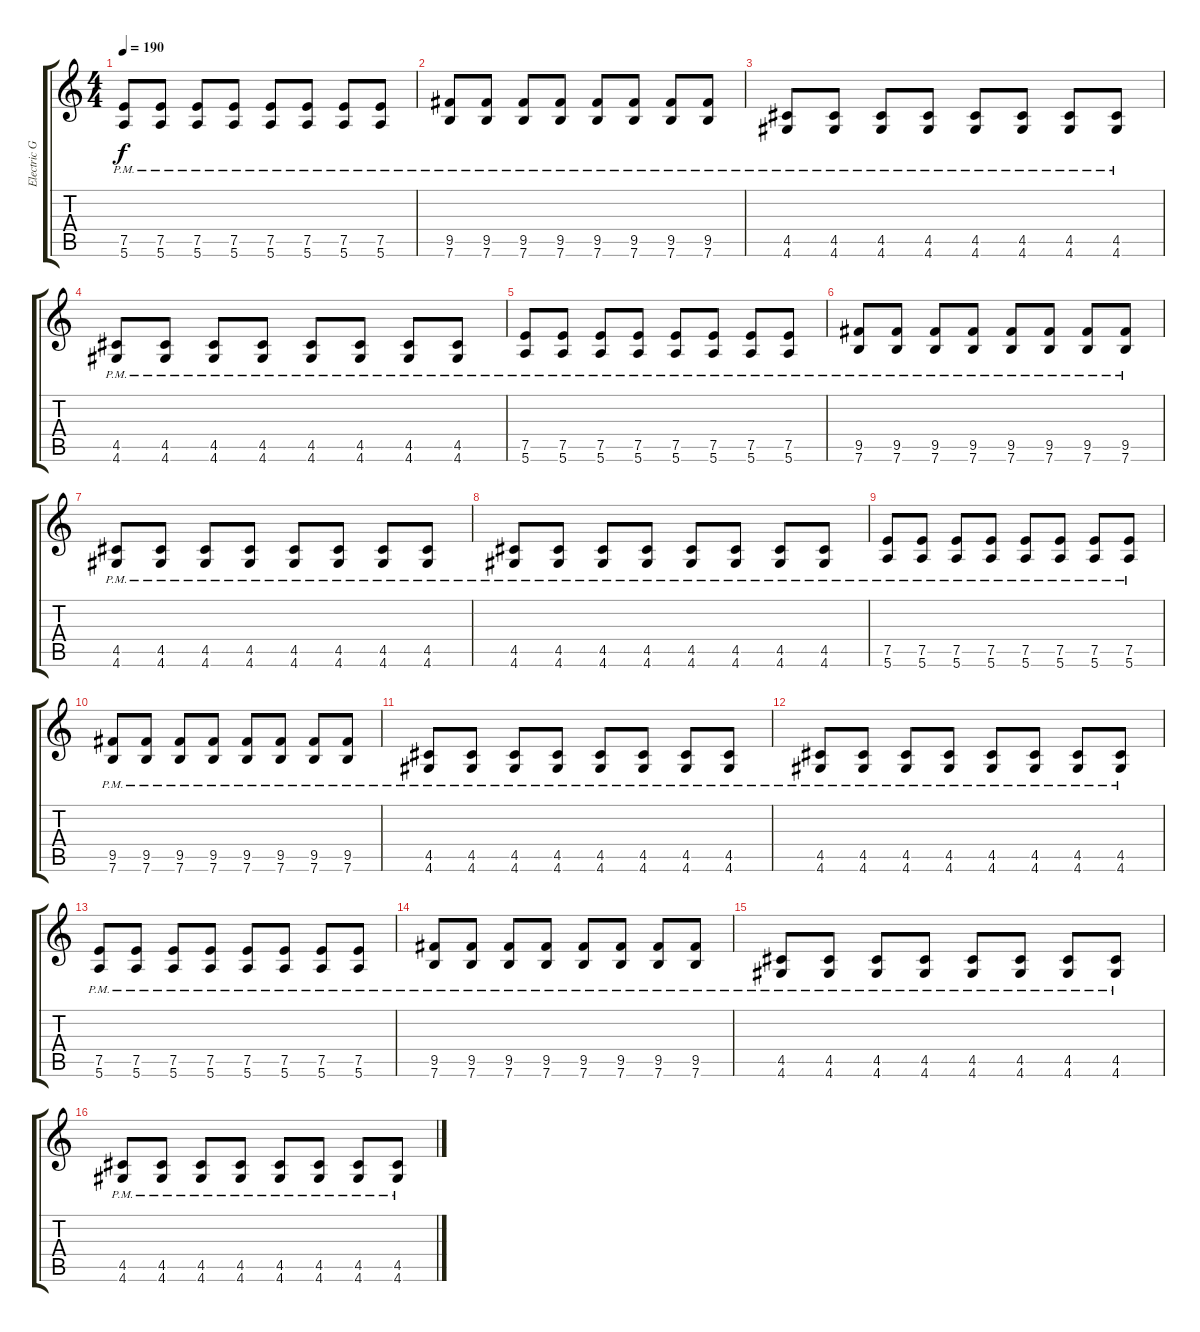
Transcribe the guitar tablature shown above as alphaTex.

\track ("Electric Guitar" "Electric G") {instrument overdrivenguitar}
\staff {score tabs}
\tuning (E4 B3 G3 D3 A2 E2) {hide}
\ts (4 4)
\tempo 190
\clef g2
\ks c
(7.5{pm} 5.6{pm}).8{dy f} (7.5{pm} 5.6{pm}).8 (7.5{pm} 5.6{pm}).8 (7.5{pm} 5.6{pm}).8 (7.5{pm} 5.6{pm}).8 (7.5{pm} 5.6{pm}).8 (7.5{pm} 5.6{pm}).8 (7.5{pm} 5.6{pm}).8 |
(9.5{pm} 7.6{pm}).8 (9.5{pm} 7.6{pm}).8 (9.5{pm} 7.6{pm}).8 (9.5{pm} 7.6{pm}).8 (9.5{pm} 7.6{pm}).8 (9.5{pm} 7.6{pm}).8 (9.5{pm} 7.6{pm}).8 (9.5{pm} 7.6{pm}).8 |
(4.5{pm} 4.6{pm}).8 (4.5{pm} 4.6{pm}).8 (4.5{pm} 4.6{pm}).8 (4.5{pm} 4.6{pm}).8 (4.5{pm} 4.6{pm}).8 (4.5{pm} 4.6{pm}).8 (4.5{pm} 4.6{pm}).8 (4.5{pm} 4.6{pm}).8 |
(4.5{pm} 4.6{pm}).8 (4.5{pm} 4.6{pm}).8 (4.5{pm} 4.6{pm}).8 (4.5{pm} 4.6{pm}).8 (4.5{pm} 4.6{pm}).8 (4.5{pm} 4.6{pm}).8 (4.5{pm} 4.6{pm}).8 (4.5{pm} 4.6{pm}).8 |
(7.5{pm} 5.6{pm}).8 (7.5{pm} 5.6{pm}).8 (7.5{pm} 5.6{pm}).8 (7.5{pm} 5.6{pm}).8 (7.5{pm} 5.6{pm}).8 (7.5{pm} 5.6{pm}).8 (7.5{pm} 5.6{pm}).8 (7.5{pm} 5.6{pm}).8 |
(9.5{pm} 7.6{pm}).8 (9.5{pm} 7.6{pm}).8 (9.5{pm} 7.6{pm}).8 (9.5{pm} 7.6{pm}).8 (9.5{pm} 7.6{pm}).8 (9.5{pm} 7.6{pm}).8 (9.5{pm} 7.6{pm}).8 (9.5{pm} 7.6{pm}).8 |
(4.5{pm} 4.6{pm}).8 (4.5{pm} 4.6{pm}).8 (4.5{pm} 4.6{pm}).8 (4.5{pm} 4.6{pm}).8 (4.5{pm} 4.6{pm}).8 (4.5{pm} 4.6{pm}).8 (4.5{pm} 4.6{pm}).8 (4.5{pm} 4.6{pm}).8 |
(4.5{pm} 4.6{pm}).8 (4.5{pm} 4.6{pm}).8 (4.5{pm} 4.6{pm}).8 (4.5{pm} 4.6{pm}).8 (4.5{pm} 4.6{pm}).8 (4.5{pm} 4.6{pm}).8 (4.5{pm} 4.6{pm}).8 (4.5{pm} 4.6{pm}).8 |
(7.5{pm} 5.6{pm}).8 (7.5{pm} 5.6{pm}).8 (7.5{pm} 5.6{pm}).8 (7.5{pm} 5.6{pm}).8 (7.5{pm} 5.6{pm}).8 (7.5{pm} 5.6{pm}).8 (7.5{pm} 5.6{pm}).8 (7.5{pm} 5.6{pm}).8 |
(9.5{pm} 7.6{pm}).8 (9.5{pm} 7.6{pm}).8 (9.5{pm} 7.6{pm}).8 (9.5{pm} 7.6{pm}).8 (9.5{pm} 7.6{pm}).8 (9.5{pm} 7.6{pm}).8 (9.5{pm} 7.6{pm}).8 (9.5{pm} 7.6{pm}).8 |
(4.5{pm} 4.6{pm}).8 (4.5{pm} 4.6{pm}).8 (4.5{pm} 4.6{pm}).8 (4.5{pm} 4.6{pm}).8 (4.5{pm} 4.6{pm}).8 (4.5{pm} 4.6{pm}).8 (4.5{pm} 4.6{pm}).8 (4.5{pm} 4.6{pm}).8 |
(4.5{pm} 4.6{pm}).8 (4.5{pm} 4.6{pm}).8 (4.5{pm} 4.6{pm}).8 (4.5{pm} 4.6{pm}).8 (4.5{pm} 4.6{pm}).8 (4.5{pm} 4.6{pm}).8 (4.5{pm} 4.6{pm}).8 (4.5{pm} 4.6{pm}).8 |
(7.5{pm} 5.6{pm}).8 (7.5{pm} 5.6{pm}).8 (7.5{pm} 5.6{pm}).8 (7.5{pm} 5.6{pm}).8 (7.5{pm} 5.6{pm}).8 (7.5{pm} 5.6{pm}).8 (7.5{pm} 5.6{pm}).8 (7.5{pm} 5.6{pm}).8 |
(9.5{pm} 7.6{pm}).8 (9.5{pm} 7.6{pm}).8 (9.5{pm} 7.6{pm}).8 (9.5{pm} 7.6{pm}).8 (9.5{pm} 7.6{pm}).8 (9.5{pm} 7.6{pm}).8 (9.5{pm} 7.6{pm}).8 (9.5{pm} 7.6{pm}).8 |
(4.5{pm} 4.6{pm}).8 (4.5{pm} 4.6{pm}).8 (4.5{pm} 4.6{pm}).8 (4.5{pm} 4.6{pm}).8 (4.5{pm} 4.6{pm}).8 (4.5{pm} 4.6{pm}).8 (4.5{pm} 4.6{pm}).8 (4.5{pm} 4.6{pm}).8 |
(4.5{pm} 4.6{pm}).8 (4.5{pm} 4.6{pm}).8 (4.5{pm} 4.6{pm}).8 (4.5{pm} 4.6{pm}).8 (4.5{pm} 4.6{pm}).8 (4.5{pm} 4.6{pm}).8 (4.5{pm} 4.6{pm}).8 (4.5{pm} 4.6{pm}).8
